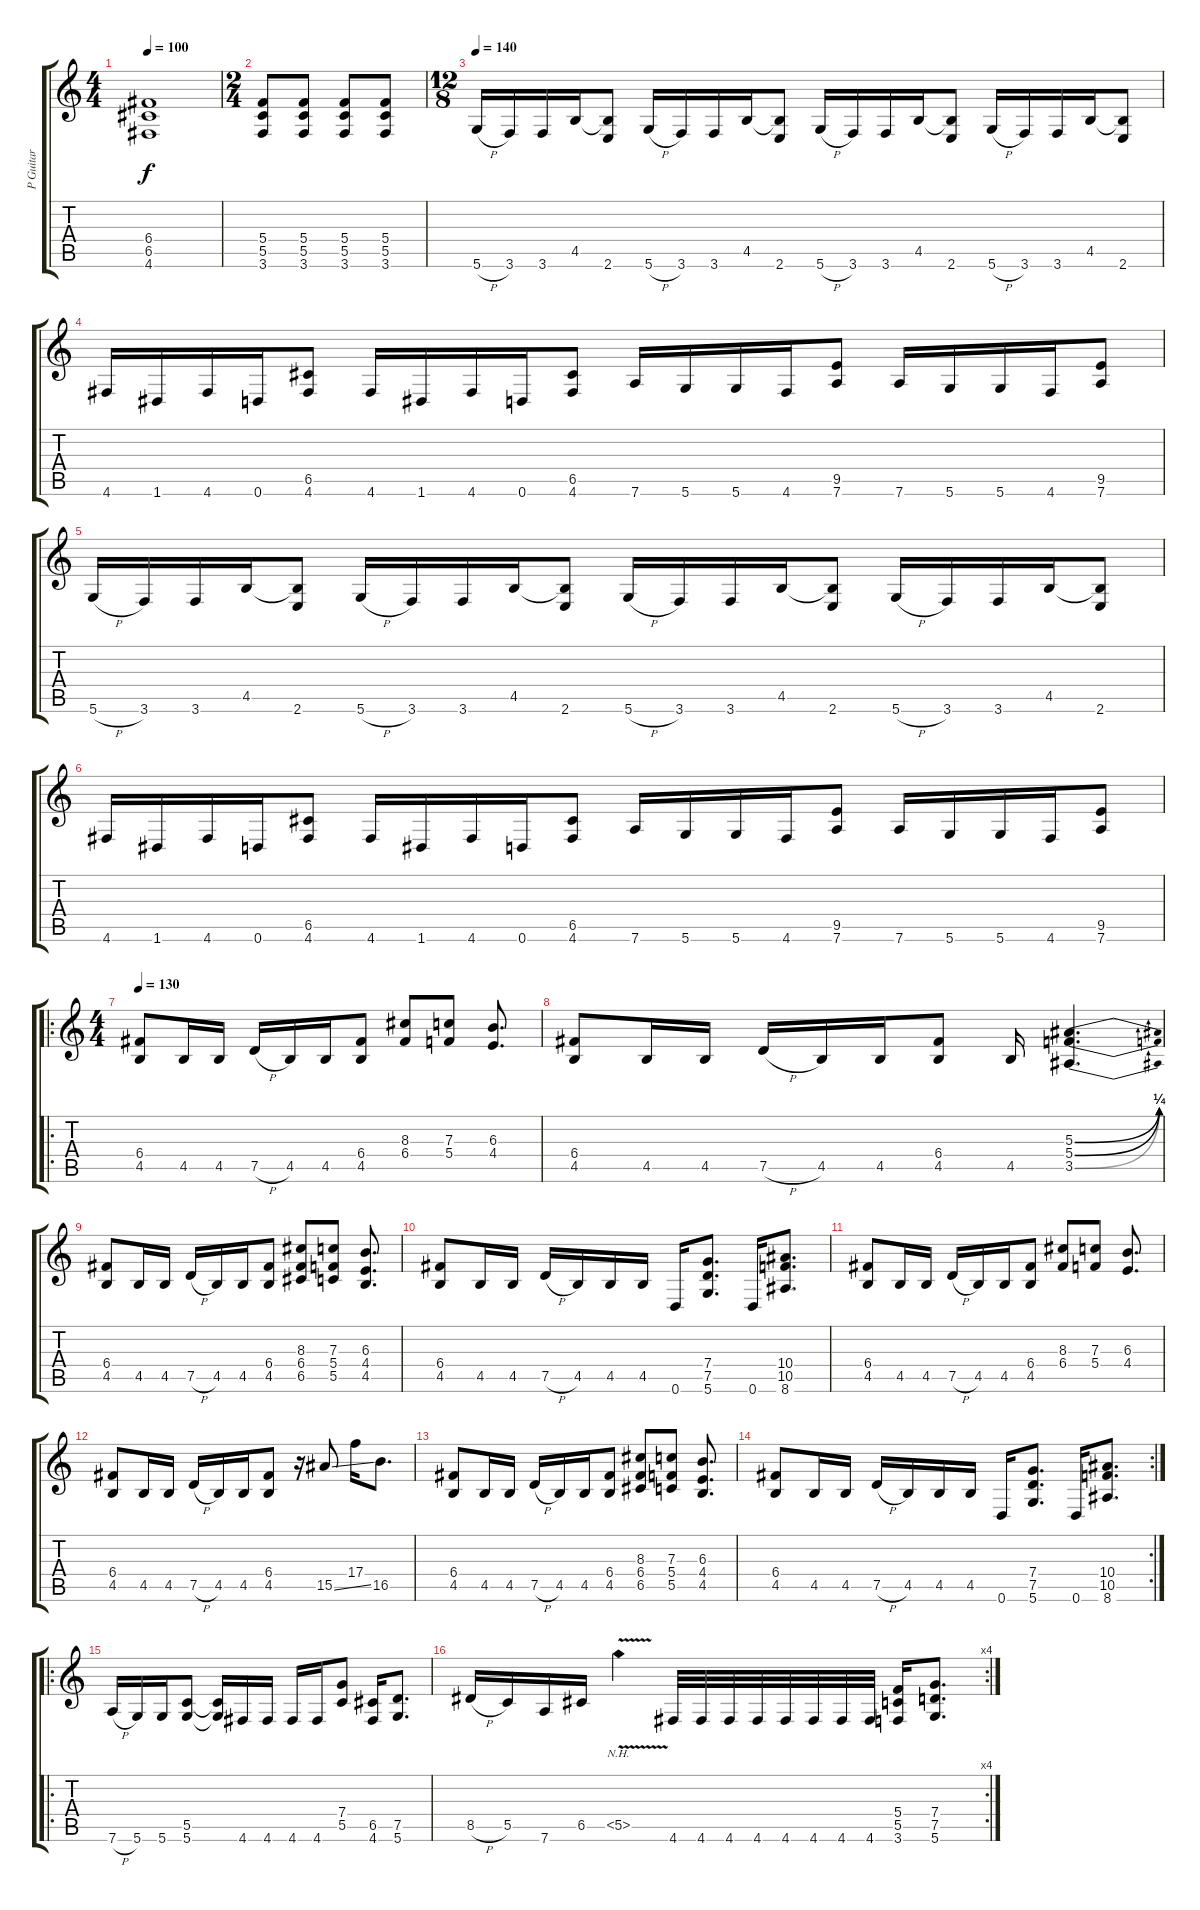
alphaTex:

\track ("P Guitar" "P Guitar") {instrument distortionguitar}
\staff {score tabs}
\tuning (D4 A3 F3 C3 G2 D2) {hide}
\ts (4 4)
\tempo 100
\clef g2
\ks c
(6.4{t} 6.5{t} 4.6{t}).1{dy f} |
\ts (2 4)
(5.4 5.5 3.6).8 (5.4 5.5 3.6).8 (5.4 5.5 3.6).8 (5.4 5.5 3.6).8 |
\ts (12 8)
\tempo 140
5.6{h}.16 3.6.16 3.6.16 4.5.16 (4.5{t} 2.6).8 5.6{h}.16 3.6.16 3.6.16 4.5.16 (4.5{t} 2.6).8 5.6{h}.16 3.6.16 3.6.16 4.5.16 (4.5{t} 2.6).8 5.6{h}.16 3.6.16 3.6.16 4.5.16 (4.5{t} 2.6).8 |
4.6.16 1.6.16 4.6.16 0.6.16 (6.5 4.6).8 4.6.16 1.6.16 4.6.16 0.6.16 (6.5 4.6).8 7.6.16 5.6.16 5.6.16 4.6.16 (9.5 7.6).8 7.6.16 5.6.16 5.6.16 4.6.16 (9.5 7.6).8 |
5.6{h}.16 3.6.16 3.6.16 4.5.16 (4.5{t} 2.6).8 5.6{h}.16 3.6.16 3.6.16 4.5.16 (4.5{t} 2.6).8 5.6{h}.16 3.6.16 3.6.16 4.5.16 (4.5{t} 2.6).8 5.6{h}.16 3.6.16 3.6.16 4.5.16 (4.5{t} 2.6).8 |
4.6.16 1.6.16 4.6.16 0.6.16 (6.5 4.6).8 4.6.16 1.6.16 4.6.16 0.6.16 (6.5 4.6).8 7.6.16 5.6.16 5.6.16 4.6.16 (9.5 7.6).8 7.6.16 5.6.16 5.6.16 4.6.16 (9.5 7.6).8 |
\ro
\ts (4 4)
\tempo 130
(6.4 4.5).8 4.5.16 4.5.16 7.5{h}.16 4.5.16 4.5.16 (6.4 4.5).8 (8.3 6.4).8 (7.3 5.4).8 (6.3 4.4).8{d} |
(6.4 4.5).8 4.5.16 4.5.16 7.5{h}.16 4.5.16 4.5.16 (6.4 4.5).8 4.5.16 (5.3{be (bend 0 0 60 1)} 5.4{be (bend 0 0 60 1)} 3.5{be (bend 0 0 60 1)}).4{d} |
(6.4 4.5).8 4.5.16 4.5.16 7.5{h}.16 4.5.16 4.5.16 (6.4 4.5).8 (8.3 6.4 6.5).8 (7.3 5.4 5.5).8 (6.3 4.4 4.5).8{d} |
(6.4 4.5).8 4.5.16 4.5.16 7.5{h}.16 4.5.16 4.5.16 4.5.16 0.6.16 (7.4 7.5 5.6).8{d} 0.6.16 (10.4 10.5 8.6).8{d} |
(6.4 4.5).8 4.5.16 4.5.16 7.5{h}.16 4.5.16 4.5.16 (6.4 4.5).8 (8.3 6.4).8 (7.3 5.4).8 (6.3 4.4).8{d} |
(6.4 4.5).8 4.5.16 4.5.16 7.5{h}.16 4.5.16 4.5.16 (6.4 4.5).8 r.16 15.5{ss}.8 17.4.16 16.5.8{d} |
(6.4 4.5).8 4.5.16 4.5.16 7.5{h}.16 4.5.16 4.5.16 (6.4 4.5).8 (8.3 6.4 6.5).8 (7.3 5.4 5.5).8 (6.3 4.4 4.5).8{d} |
\rc 2
(6.4 4.5).8 4.5.16 4.5.16 7.5{h}.16 4.5.16 4.5.16 4.5.16 0.6.16 (7.4 7.5 5.6).8{d} 0.6.16 (10.4 10.5 8.6).8{d} |
\ro
7.6{h}.16 5.6.16 5.6.16 (5.5 5.6).8 (5.5{t} 5.6{t}).16 4.6.16 4.6.16 4.6.16 4.6.16 (7.4 5.5).8 (6.5 4.6).16 (7.5 5.6).8{d} |
\rc 4
8.5{h}.16 5.5.16 7.6.16 6.5.16 5.5{nh v}.4 4.6.32 4.6.32 4.6.32 4.6.32 4.6.32 4.6.32 4.6.32 4.6.32 (5.4 5.5 3.6).16 (7.4 7.5 5.6).8{d}
